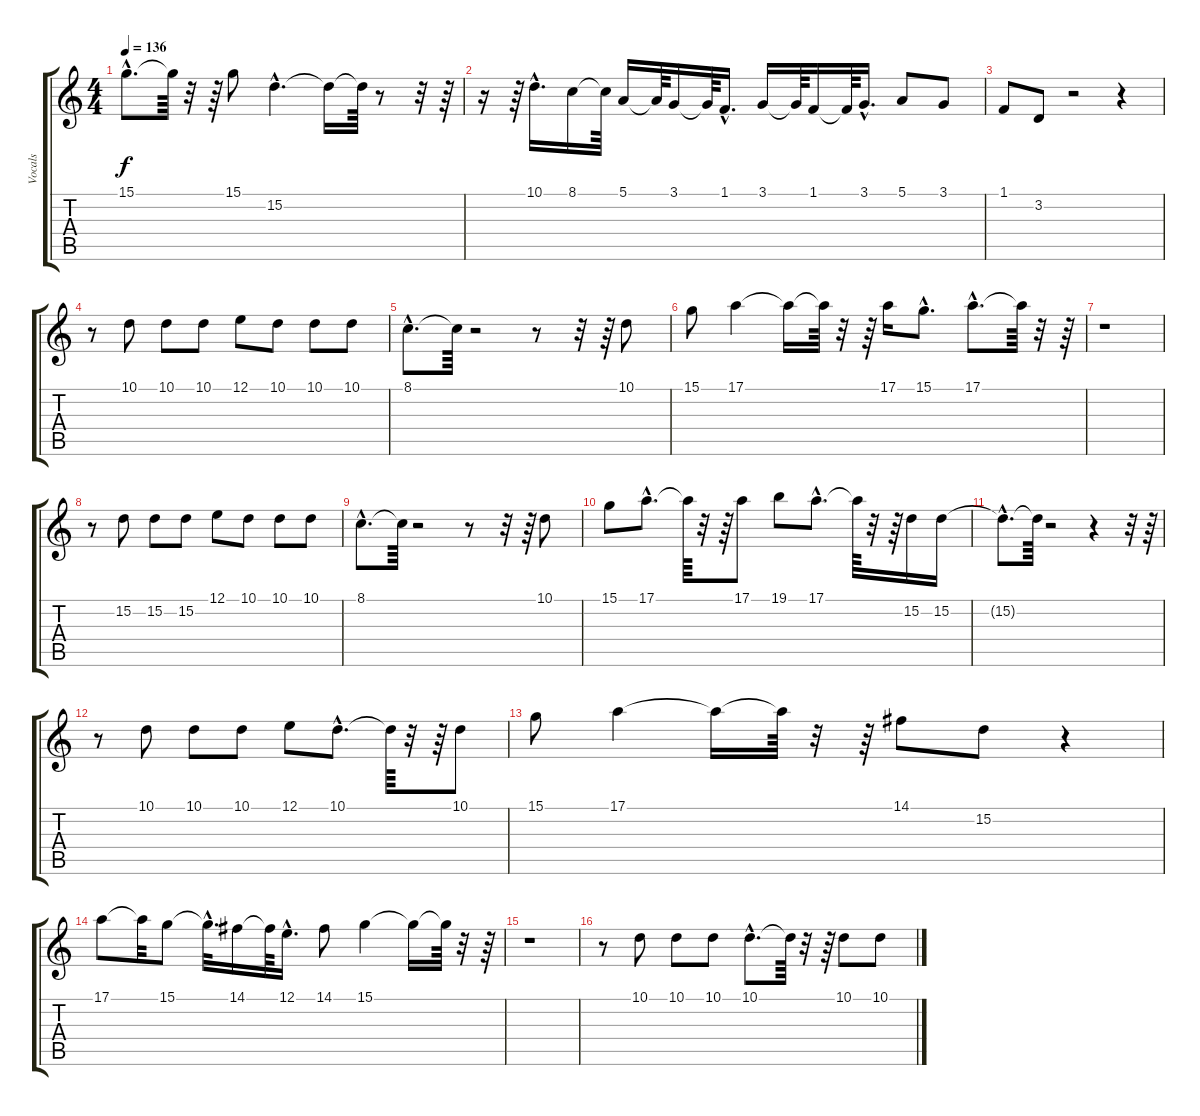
\track ("Vocals" "Vocals") {instrument choiraahs}
\staff {score tabs}
\tuning (E4 B3 G3 D3 A2 E2) {hide}
\ts (4 4)
\tempo 136
\clef g2
\ks c
15.1{hac}.8{d dy f} 15.1{t}.64 r.32 r.64 15.1.8 15.2{hac}.4{d} 15.2{t}.16 15.2{t}.64 r.8 r.32 r.64 |
r.16 r.64 10.1{hac}.16{d} 8.1.16 8.1{t}.64 5.1.16 5.1{t}.64 3.1.16 3.1{t}.64 1.1{hac}.16{d} 3.1.16 3.1{t}.64 1.1.16 1.1{t}.64 3.1{hac}.16{d} 5.1.8 3.1.8 |
1.1.8 3.2.8 r.2 r.4 |
r.8 10.1.8 10.1.8 10.1.8 12.1.8 10.1.8 10.1.8 10.1.8 |
8.1{hac}.8{d} 8.1{t}.64 r.2 r.8 r.32 r.64 10.1.8 |
15.1.8 17.1.4 17.1{t}.16 17.1{t}.64 r.32 r.64 17.1.16 15.1{hac}.8{d} 17.1{hac}.8{d} 17.1{t}.64 r.32 r.64 |
r.1 |
r.8 15.2.8 15.2.8 15.2.8 12.1.8 10.1.8 10.1.8 10.1.8 |
8.1{hac}.8{d} 8.1{t}.64 r.2 r.8 r.32 r.64 10.1.8 |
15.1.8 17.1{hac}.8{d} 17.1{t}.64 r.32 r.64 17.1.8 19.1.8 17.1{hac}.8{d} 17.1{t}.64 r.32 r.64 15.2.16 15.2.16 |
15.2{hac t}.8{d} 15.2{t}.64 r.2 r.4 r.32 r.64 |
r.8 10.1.8 10.1.8 10.1.8 12.1.8 10.1{hac}.8{d} 10.1{t}.64 r.32 r.64 10.1.8 |
15.1.8 17.1.4 17.1{t}.16 17.1{t}.64 r.32 r.64 14.1.8 15.2.8 r.4 |
17.1.8 17.1{t}.32 15.1.8 15.1{hac t}.32{d} 14.1.16 14.1{t}.64 12.1{hac}.16{d} 14.1.8 15.1.4 15.1{t}.16 15.1{t}.64 r.32 r.64 |
r.1 |
r.8 10.1.8 10.1.8 10.1.8 10.1{hac}.8{d} 10.1{t}.64 r.32 r.64 10.1.8 10.1.8
